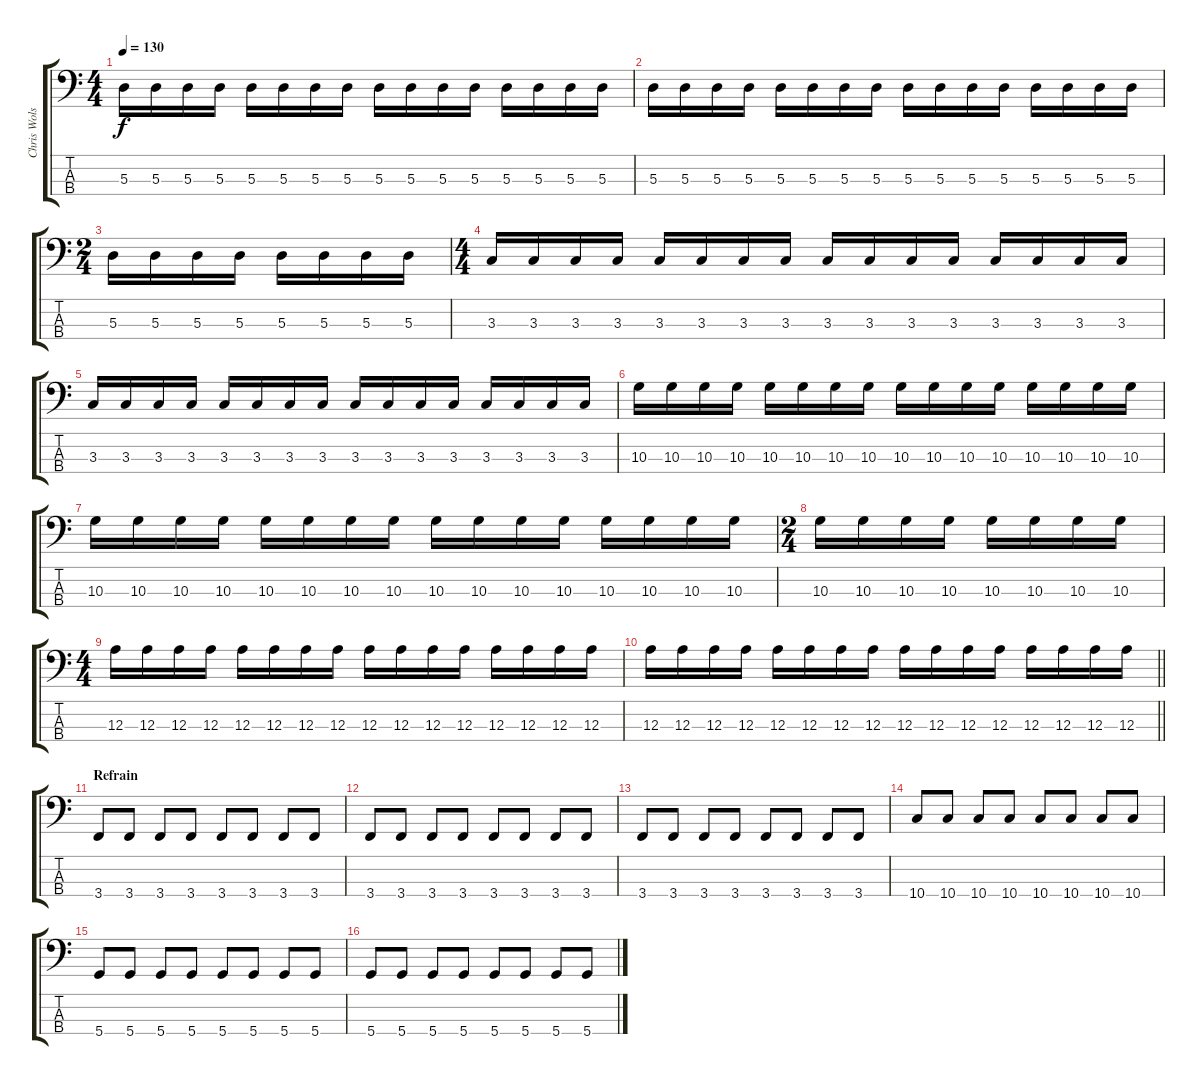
\track ("Chris Wolstenholme" "Chris Wols") {instrument electricbassfinger}
\staff {score tabs}
\tuning (G2 D2 A1 D1) {hide}
\ts (4 4)
\tempo 130
\clef f4
\ks c
5.3.16{dy f} 5.3.16 5.3.16 5.3.16 5.3.16 5.3.16 5.3.16 5.3.16 5.3.16 5.3.16 5.3.16 5.3.16 5.3.16 5.3.16 5.3.16 5.3.16 |
5.3.16 5.3.16 5.3.16 5.3.16 5.3.16 5.3.16 5.3.16 5.3.16 5.3.16 5.3.16 5.3.16 5.3.16 5.3.16 5.3.16 5.3.16 5.3.16 |
\ts (2 4)
5.3.16 5.3.16 5.3.16 5.3.16 5.3.16 5.3.16 5.3.16 5.3.16 |
\ts (4 4)
3.3.16 3.3.16 3.3.16 3.3.16 3.3.16 3.3.16 3.3.16 3.3.16 3.3.16 3.3.16 3.3.16 3.3.16 3.3.16 3.3.16 3.3.16 3.3.16 |
3.3.16 3.3.16 3.3.16 3.3.16 3.3.16 3.3.16 3.3.16 3.3.16 3.3.16 3.3.16 3.3.16 3.3.16 3.3.16 3.3.16 3.3.16 3.3.16 |
10.3.16 10.3.16 10.3.16 10.3.16 10.3.16 10.3.16 10.3.16 10.3.16 10.3.16 10.3.16 10.3.16 10.3.16 10.3.16 10.3.16 10.3.16 10.3.16 |
10.3.16 10.3.16 10.3.16 10.3.16 10.3.16 10.3.16 10.3.16 10.3.16 10.3.16 10.3.16 10.3.16 10.3.16 10.3.16 10.3.16 10.3.16 10.3.16 |
\ts (2 4)
10.3.16 10.3.16 10.3.16 10.3.16 10.3.16 10.3.16 10.3.16 10.3.16 |
\ts (4 4)
12.3.16 12.3.16 12.3.16 12.3.16 12.3.16 12.3.16 12.3.16 12.3.16 12.3.16 12.3.16 12.3.16 12.3.16 12.3.16 12.3.16 12.3.16 12.3.16 |
\barLineRight lightlight
12.3.16 12.3.16 12.3.16 12.3.16 12.3.16 12.3.16 12.3.16 12.3.16 12.3.16 12.3.16 12.3.16 12.3.16 12.3.16 12.3.16 12.3.16 12.3.16 |
\section ("" "Refrain")
3.4.8 3.4.8 3.4.8 3.4.8 3.4.8 3.4.8 3.4.8 3.4.8 |
3.4.8 3.4.8 3.4.8 3.4.8 3.4.8 3.4.8 3.4.8 3.4.8 |
3.4.8 3.4.8 3.4.8 3.4.8 3.4.8 3.4.8 3.4.8 3.4.8 |
10.4.8 10.4.8 10.4.8 10.4.8 10.4.8 10.4.8 10.4.8 10.4.8 |
5.4.8 5.4.8 5.4.8 5.4.8 5.4.8 5.4.8 5.4.8 5.4.8 |
5.4.8 5.4.8 5.4.8 5.4.8 5.4.8 5.4.8 5.4.8 5.4.8
